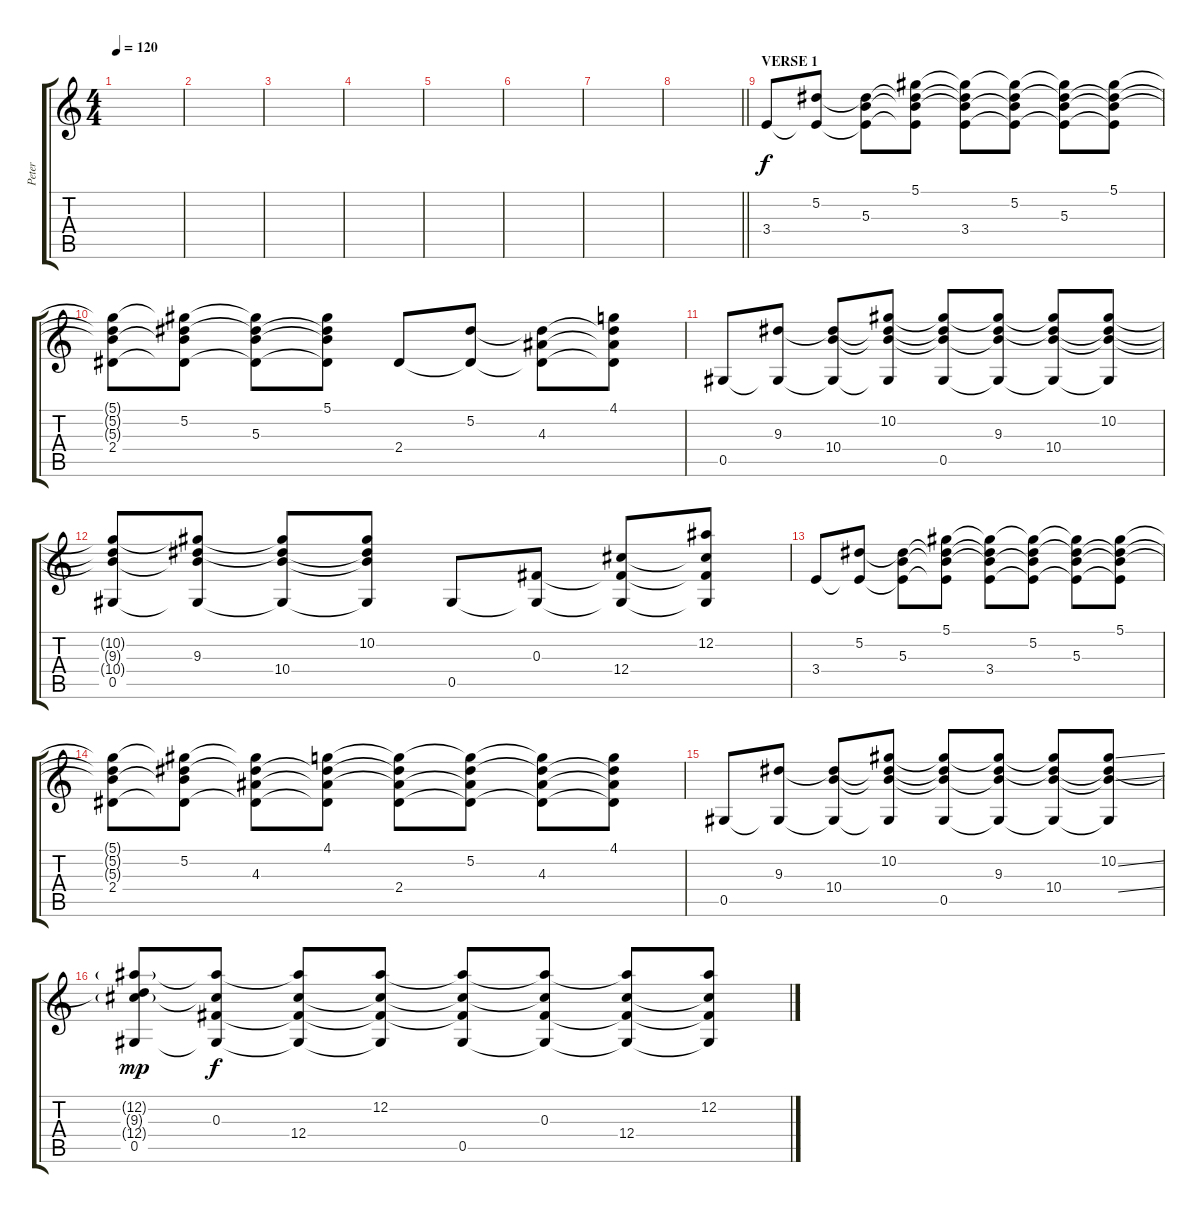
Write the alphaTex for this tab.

\track ("Peter" "Peter") {instrument electricguitarmuted}
\staff {score tabs}
\tuning (Eb4 Bb3 Gb3 Db3 Ab2 Eb2) {hide}
\ts (4 4)
\tempo 120
\clef g2
\ks c
|
|
|
|
|
|
|
\barLineRight lightlight
|
\section ("" "VERSE 1")
3.4.8 (5.2 3.4{t}).8 (5.2{t} 5.3 3.4{t}).8 (5.1 5.2{t} 5.3{t} 3.4{t}).8 (5.1{t} 5.2{t} 5.3{t} 3.4).8 (5.1{t} 5.2 5.3{t} 3.4{t}).8 (5.1{t} 5.2{t} 5.3 3.4{t}).8 (5.1 5.2{t} 5.3{t} 3.4{t}).8 |
(5.1{t} 5.2{t} 5.3{t} 2.4).8 (5.1{t} 5.2 5.3{t} 2.4{t}).8 (5.1{t} 5.2{t} 5.3 2.4{t}).8 (5.1 5.2{t} 5.3{t} 2.4{t}).8 2.4.8 (5.2 2.4{t}).8 (5.2{t} 4.3 2.4{t}).8 (4.1 5.2{t} 4.3{t} 2.4{t}).8 |
0.5.8 (9.3 0.5{t}).8 (9.3{t} 10.4 0.5{t}).8 (10.2 9.3{t} 10.4{t} 0.5{t}).8 (10.2{t} 9.3{t} 10.4{t} 0.5).8 (10.2{t} 9.3 10.4{t} 0.5{t}).8 (10.2{t} 9.3{t} 10.4 0.5{t}).8 (10.2 9.3{t} 10.4{t} 0.5{t}).8 |
(10.2{t} 9.3{t} 10.4{t} 0.5).8 (10.2{t} 9.3 10.4{t} 0.5{t}).8 (10.2{t} 9.3{t} 10.4 0.5{t}).8 (10.2 9.3{t} 10.4{t} 0.5{t}).8 0.5.8 (0.3 0.5{t}).8 (0.3{t} 12.4 0.5{t}).8 (12.2 0.3{t} 12.4{t} 0.5{t}).8 |
3.4.8 (5.2 3.4{t}).8 (5.2{t} 5.3 3.4{t}).8 (5.1 5.2{t} 5.3{t} 3.4{t}).8 (5.1{t} 5.2{t} 5.3{t} 3.4).8 (5.1{t} 5.2 5.3{t} 3.4{t}).8 (5.1{t} 5.2{t} 5.3 3.4{t}).8 (5.1 5.2{t} 5.3{t} 3.4{t}).8 |
(5.1{t} 5.2{t} 5.3{t} 2.4).8 (5.1{t} 5.2 5.3{t} 2.4{t}).8 (5.1{t} 5.2{t} 4.3 2.4{t}).8 (4.1 5.2{t} 4.3{t} 2.4{t}).8 (4.1{t} 5.2{t} 4.3{t} 2.4).8 (4.1{t} 5.2 4.3{t} 2.4{t}).8 (4.1{t} 5.2{t} 4.3 2.4{t}).8 (4.1 5.2{t} 4.3{t} 2.4{t}).8 |
0.5.8 (9.3 0.5{t}).8 (9.3{t} 10.4 0.5{t}).8 (10.2 9.3{t} 10.4{t} 0.5{t}).8 (10.2{t} 9.3{t} 10.4{t} 0.5).8 (10.2{t} 9.3 10.4{t} 0.5{t}).8 (10.2{t} 9.3{t} 10.4 0.5{t}).8 (10.2{ss} 9.3{t} 10.4{ss t} 0.5{t}).8 |
(12.2{g} 9.3{t} 12.4{g} 0.5).8{dy mp} (12.2{t} 0.3 12.4{t} 0.5{t}).8{dy f} (12.2{t} 0.3{t} 12.4 0.5{t}).8 (12.2 0.3{t} 12.4{t} 0.5{t}).8 (12.2{t} 0.3{t} 12.4{t} 0.5).8 (12.2{t} 0.3 12.4{t} 0.5{t}).8 (12.2{t} 0.3{t} 12.4 0.5{t}).8 (12.2 0.3{t} 12.4{t} 0.5{t}).8
